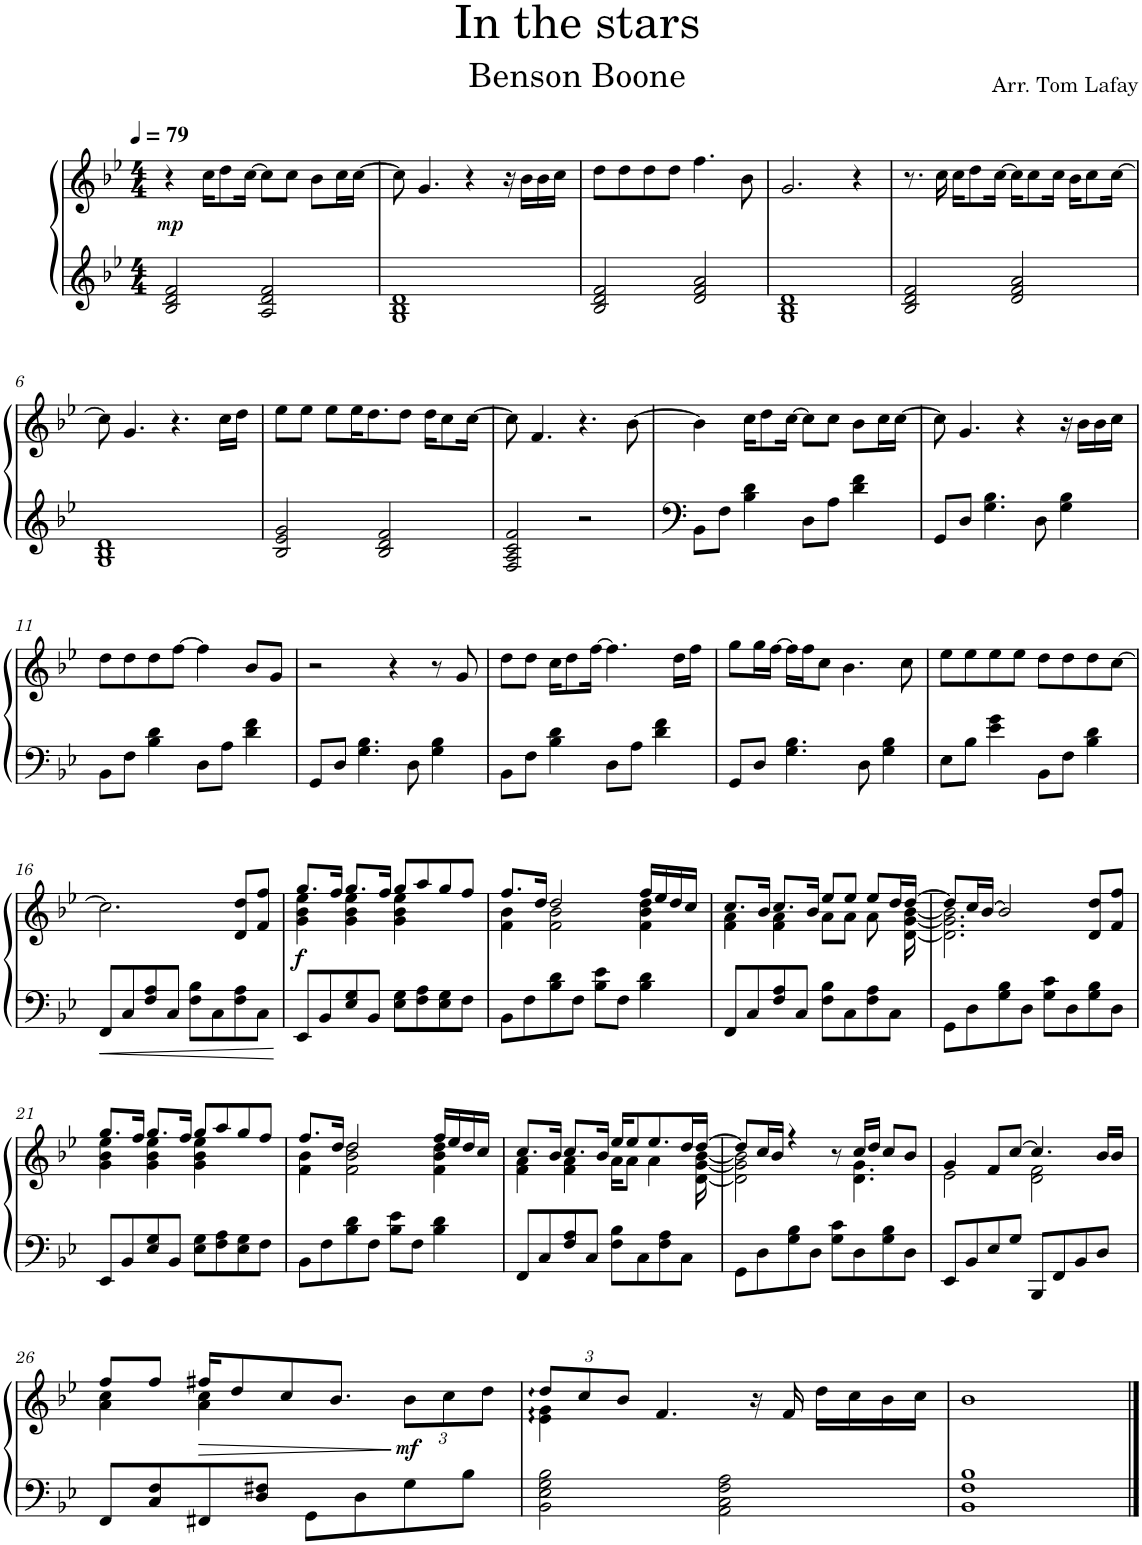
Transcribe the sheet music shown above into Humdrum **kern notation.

**kern	**kern	**dynam
*part1	*part1	*part1
*staff2	*staff1	*staff1/2
*I"Piano	*	*
*I'Pia.	*	*
*clefG2	*clefG2	*
*k[b-e-]	*k[b-e-]	*
*M4/4	*M4/4	*
*MM79	*MM79	*
=1	=1	=1
!	!	!LO:DY:b
2B-/ 2d/ 2f/	4r	mp
.	16cc\KL	.
.	8dd\	.
.	[16cc\Jk	.
2A/ 2d/ 2f/	8cc\L]	.
.	8cc\J	.
.	8b-\L	.
.	16cc\L	.
.	[16cc\JJ	.
=2	=2	=2
1G 1B- 1d	8cc\]	.
.	4.g/	.
.	4r	.
.	16r	.
.	16b-\LL	.
.	16b-\	.
.	16cc\JJ	.
=3	=3	=3
2B-/ 2d/ 2f/	8dd\L	.
.	8dd\	.
.	8dd\	.
.	8dd\J	.
2d/ 2f/ 2a/	4.ff\	.
.	8b-\	.
=4	=4	=4
1G 1B- 1d	2.g/	.
.	4r	.
=5	=5	=5
2B-/ 2d/ 2f/	8.r	.
.	16cc\	.
.	16cc\KL	.
.	8dd\	.
.	[16cc\Jk	.
2d/ 2f/ 2a/	16cc\KL]	.
.	8cc\	.
.	16cc\Jk	.
.	16b-\KL	.
.	8cc\	.
.	[16cc\Jk	.
!!LO:LB:g=z
=6	=6	=6
1G 1B- 1d	8cc\]	.
.	4.g/	.
.	4.r	.
.	16cc\LL	.
.	16dd\JJ	.
=7	=7	=7
2B-/ 2e-/ 2g/	8ee-\L	.
.	8ee-\J	.
.	8ee-\L	.
.	16ee-\K	.
.	8.dd\	.
2B-/ 2d/ 2f/	.	.
.	8dd\J	.
.	16dd\KL	.
.	8cc\	.
.	[16cc\Jk	.
=8	=8	=8
2F/ 2A/ 2c/ 2f/	8cc\]	.
.	4.f/	.
2r	4.r	.
.	[8b-\	.
=9	=9	=9
8BB-\L	4b-\]	.
8F\J	.	.
4B-\ 4d\	16cc\KL	.
.	8dd\	.
.	[16cc\Jk	.
8D\L	8cc\L]	.
8A\J	8cc\J	.
4d\ 4f\	8b-\L	.
.	16cc\L	.
.	[16cc\JJ	.
=10	=10	=10
8GG/L	8cc\]	.
8D/J	4.g/	.
4.G\ 4.B-\	.	.
.	4r	.
8D\	.	.
4G\ 4B-\	16r	.
.	16b-\LL	.
.	16b-\	.
.	16cc\JJ	.
!!LO:LB:g=z
=11	=11	=11
8BB-\L	8dd\L	.
8F\J	8dd\	.
4B-\ 4d\	8dd\	.
.	[8ff\J	.
8D\L	4ff\]	.
8A\J	.	.
4d\ 4f\	8b-/L	.
.	8g/J	.
=12	=12	=12
8GG/L	2r	.
8D/J	.	.
4.G\ 4.B-\	.	.
.	4r	.
8D\	.	.
4G\ 4B-\	8r	.
.	8g/	.
=13	=13	=13
8BB-\L	8dd\L	.
8F\J	8dd\J	.
4B-\ 4d\	16cc\KL	.
.	8dd\	.
.	[16ff\Jk	.
8D\L	4.ff\]	.
8A\J	.	.
4d\ 4f\	.	.
.	16dd\LL	.
.	16ff\JJ	.
=14	=14	=14
8GG/L	8gg\L	.
8D/J	16gg\L	.
.	[16ff\JJ	.
4.G\ 4.B-\	16ff\LL]	.
.	16ff\J	.
.	8cc\J	.
.	4.b-\	.
8D\	.	.
4G\ 4B-\	.	.
.	8cc\	.
=15	=15	=15
8E-\L	8ee-\L	.
8B-\J	8ee-\	.
4e-\ 4g\	8ee-\	.
.	8ee-\J	.
8BB-\L	8dd\L	.
8F\J	8dd\	.
4B-\ 4d\	8dd\	.
.	[8cc\J	.
!!LO:LB:g=z
=16	=16	=16
8FF/L	2.cc\]	.
8C/	.	.
8F/ 8A/	.	.
8C/J	.	.
8F\ 8B-\L	.	.
8C\	.	.
8F\ 8A\	8d/ 8dd/L	.
8C\J	8f/ 8ff/J	.
=17	=17	=17
*	*^	*
!	!	!	!LO:DY:b
8EE-/L	8.gg/L	4g\ 4b-\ 4ee-\	f
8BB-/	.	.	.
.	16ff/Jk	.	.
8E-/ 8G/	8.gg/L	4g\ 4b-\ 4ee-\	.
8BB-/J	.	.	.
.	16ff/Jk	.	.
8E-\ 8G\L	8gg/L	4g\ 4b-\ 4ee-\	.
8F\ 8A\	8aa/	.	.
8E-\ 8G\	8gg/	4ryy	.
8F\J	8ff/J	.	.
=18	=18	=18	=18
8BB-\L	8.ff/L	4f\ 4b-\	.
8F\	.	.	.
.	16dd/Jk	.	.
8B-\ 8d\	2dd/	2f\ 2b-\	.
8F\J	.	.	.
8B-\ 8e-\L	.	.	.
8F\J	.	.	.
4B-\ 4d\	16ff/LL	4f\ 4b-\ 4dd\	.
.	16ee-/	.	.
.	16dd/	.	.
.	16cc/JJ	.	.
=19	=19	=19	=19
8FF/L	8.cc/L	4f\ 4a\	.
8C/	.	.	.
.	16b-/Jk	.	.
8F/ 8A/	8.cc/L	4f\ 4a\	.
8C/J	.	.	.
.	16b-/Jk	.	.
8F\ 8B-\L	8ee-/L	8a\L	.
8C\	8ee-/J	8a\J	.
8F\ 8A\	8ee-/L	8a\	.
8C\J	16dd/L	16ryy	.
.	[16dd/JJ	[16d\ [16g\ [16b-\	.
=20	=20	=20	=20
8GG\L	8dd/L]	2.d\] 2.g\] 2.b-\]	.
8D\	16cc/L	.	.
.	[16b-/JJ	.	.
8G\ 8B-\	2b-/]	.	.
8D\J	.	.	.
8G\ 8c\L	.	.	.
8D\	.	.	.
8G\ 8B-\	8d/ 8dd/L	4ryy	.
8D\J	8f/ 8ff/J	.	.
!!LO:LB:g=z	!!
=21	=21	=21	=21
8EE-/L	8.gg/L	4g\ 4b-\ 4ee-\	.
8BB-/	.	.	.
.	16ff/Jk	.	.
8E-/ 8G/	8.gg/L	4g\ 4b-\ 4ee-\	.
8BB-/J	.	.	.
.	16ff/Jk	.	.
8E-\ 8G\L	8gg/L	4g\ 4b-\ 4ee-\	.
8F\ 8A\	8aa/	.	.
8E-\ 8G\	8gg/	4ryy	.
8F\J	8ff/J	.	.
=22	=22	=22	=22
8BB-\L	8.ff/L	4f\ 4b-\	.
8F\	.	.	.
.	16dd/Jk	.	.
8B-\ 8d\	2dd/	2f\ 2b-\ 2dd\	.
8F\J	.	.	.
8B-\ 8e-\L	.	.	.
8F\J	.	.	.
4B-\ 4d\	16ff/LL	4f\ 4b-\ 4dd\	.
.	16ee-/	.	.
.	16dd/	.	.
.	16cc/JJ	.	.
=23	=23	=23	=23
8FF/L	8.cc/L	4f\ 4a\	.
8C/	.	.	.
.	16b-/Jk	.	.
8F/ 8A/	8.cc/L	4f\ 4a\	.
8C/J	.	.	.
.	16b-/Jk	.	.
8F\ 8B-\L	16ee-/KL	16a\KL	.
.	8ee-/	8a\J	.
8C\	.	.	.
.	8.ee-/	4a\	.
8F\ 8A\	.	.	.
8C\J	16dd/L	.	.
.	[16dd/JJ	[16d\ [16g\ [16b-\	.
=24	=24	=24	=24
8GG\L	8dd/L]	2d\] 2g\] 2b-\]	.
8D\	16cc/L	.	.
.	16b-/JJ	.	.
8G\ 8B-\	4r	.	.
8D\J	.	.	.
8G\ 8c\L	8r	8ryy	.
8D\	16cc/LL	4.d\ 4.g\	.
.	16dd/JJ	.	.
8G\ 8B-\	8cc/L	.	.
8D\J	8b-/J	.	.
=25	=25	=25	=25
8EE-/L	4g/	2e-\	.
8BB-/	.	.	.
8E-/	8f/L	.	.
8G/J	[8cc/J	.	.
8BBB-/L	4.cc/]	2d\ 2f\	.
8FF/	.	.	.
8BB-/	.	.	.
8D/J	16b-/LL	.	.
.	16b-/JJ	.	.
!!LO:LB:g=z	!!
=26	=26	=26	=26
8FF/L	8ff/L	4a\ 4cc\	.
8C/ 8F/	8ff/J	.	.
!	!	!	!LO:HP:b
8FF#X/	16ff#X/KL	4a\ 4cc\	>
.	8dd/	.	.
8D/ 8F#X/J	.	.	.
.	8cc/	.	.
8GG\L	.	2ryy	.
.	8.b-/J	.	.
8D\	.	.	.
*	*Xbrackettup	*	*
!	!	!	!LO:DY:n=1:b
8G\	12b-\L	.	] mf
.	12cc\	.	.
8B-\J	.	.	.
.	12dd\J	.	.
=27	=27	=27	=27
2BB-\ 2E-\ 2G\ 2B-\	12dd:/L	4e-\: 4g\:	.
.	12cc/	.	.
.	12b-/J	.	.
.	4.f/	2.ryy	.
2AA\ 2C\ 2F\ 2A\	.	.	.
.	16r	.	.
.	16f/	.	.
.	16dd\LL	.	.
.	16cc\	.	.
.	16b-\	.	.
.	16cc\JJ	.	.
*	*v	*v	*
=28	=28	=28
1BB- 1F 1B-	1b-	.
==	==	==
*-	*-	*-
